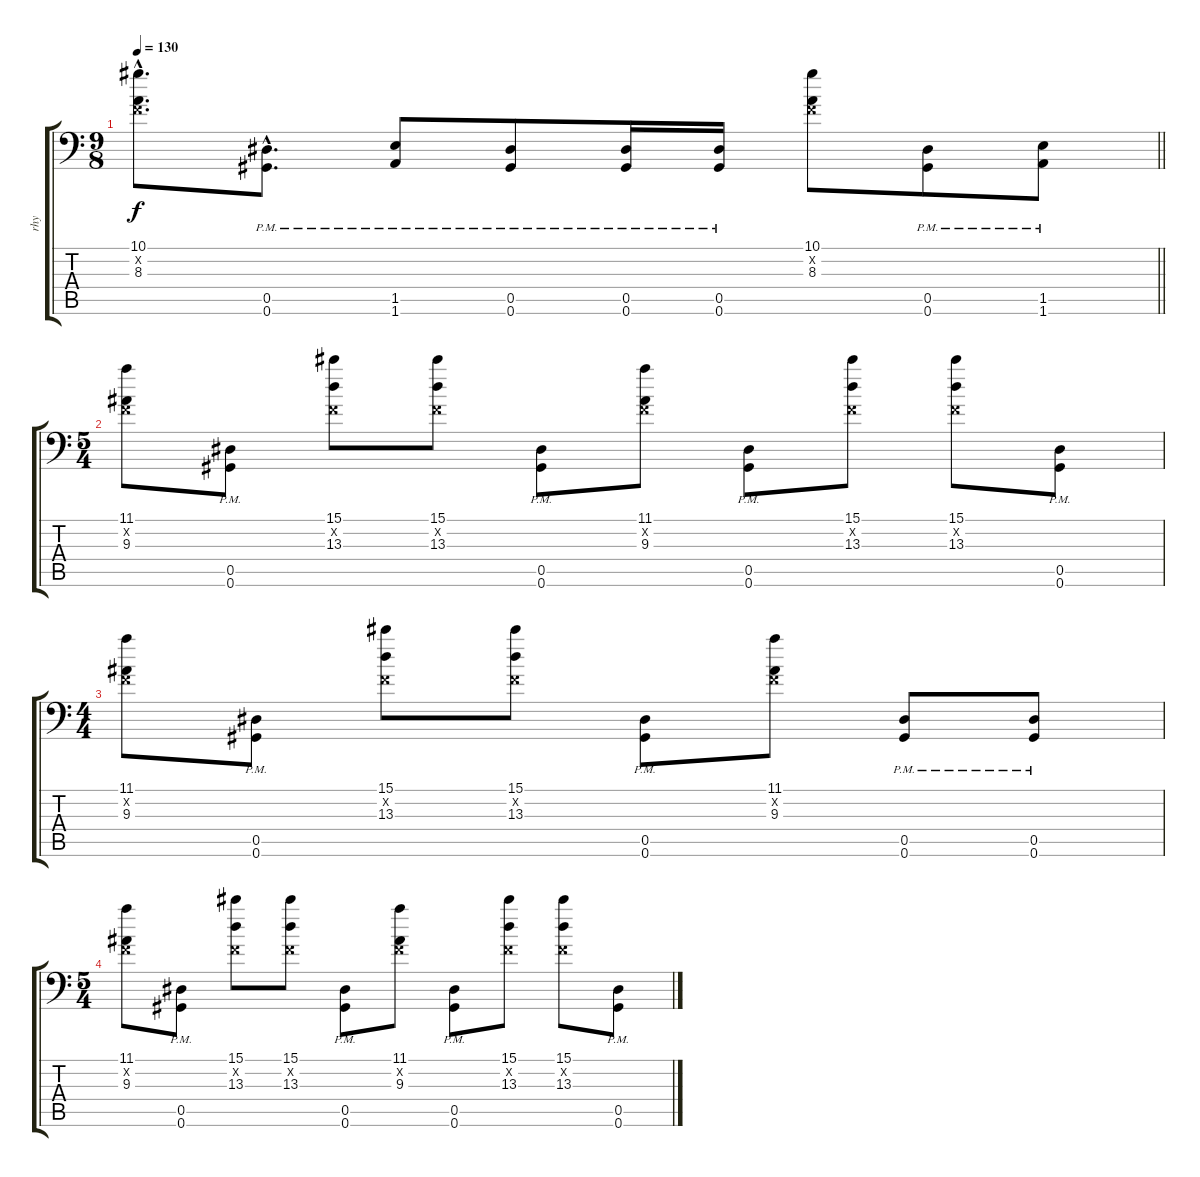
\track ("rhy" "rhy") {instrument distortionguitar}
\staff {score tabs}
\tuning (Bb3 F3 Db3 Ab2 Eb2 Ab1) {hide}
\ts (9 8)
\tempo 130
\clef f4
\barLineRight lightlight
\ks c
(10.1{hac} 0.2{hac x} 8.3{hac}).8{d dy f} (0.5{hac pm} 0.6{hac pm}).8{d} (1.5{pm} 1.6{pm}).8 (0.5{pm} 0.6{pm}).8 (0.5{pm} 0.6{pm}).16 (0.5{pm} 0.6{pm}).16 (10.1 0.2{x} 8.3).8 (0.5{pm} 0.6{pm}).8 (1.5{pm} 1.6{pm}).8 |
\ts (5 4)
\section ("" "")
(11.1 0.2{x} 9.3).8 (0.5{pm} 0.6{pm}).8 (15.1 0.2{x} 13.3).8 (15.1 0.2{x} 13.3).8 (0.5{pm} 0.6{pm}).8 (11.1 0.2{x} 9.3).8 (0.5{pm} 0.6{pm}).8 (15.1 0.2{x} 13.3).8 (15.1 0.2{x} 13.3).8 (0.5{pm} 0.6{pm}).8 |
\ts (4 4)
(11.1 0.2{x} 9.3).8 (0.5{pm} 0.6{pm}).8 (15.1 0.2{x} 13.3).8 (15.1 0.2{x} 13.3).8 (0.5{pm} 0.6{pm}).8 (11.1 0.2{x} 9.3).8 (0.5{pm} 0.6{pm}).8 (0.5{pm} 0.6{pm}).8 |
\ts (5 4)
(11.1 0.2{x} 9.3).8 (0.5{pm} 0.6{pm}).8 (15.1 0.2{x} 13.3).8 (15.1 0.2{x} 13.3).8 (0.5{pm} 0.6{pm}).8 (11.1 0.2{x} 9.3).8 (0.5{pm} 0.6{pm}).8 (15.1 0.2{x} 13.3).8 (15.1 0.2{x} 13.3).8 (0.5{pm} 0.6{pm}).8
